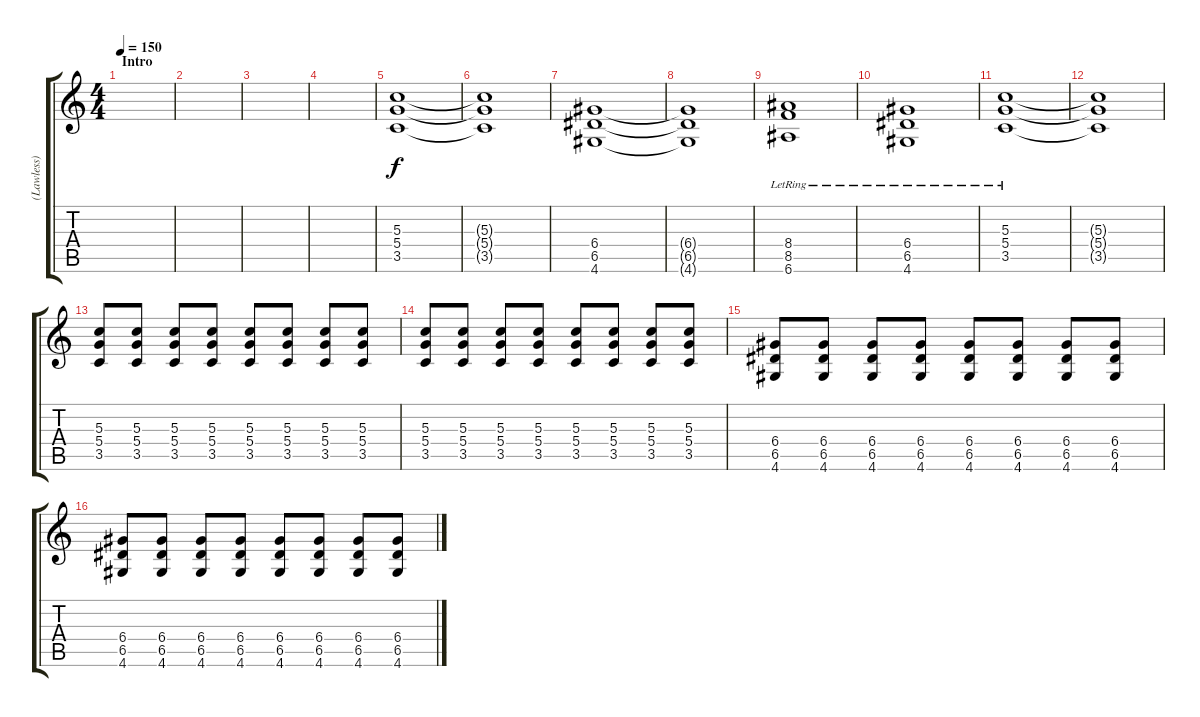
\track ("(Lawless) Rhythm Guitar" "(Lawless) ") {instrument distortionguitar}
\staff {score tabs}
\tuning (E4 B3 G3 D3 A2 E2) {hide}
\ts (4 4)
\section ("" "Intro")
\tempo 150
\clef g2
\ks c
|
|
|
|
(5.3 5.4 3.5).1 |
(5.3{t} 5.4{t} 3.5{t}).1 |
(6.4 6.5 4.6).1 |
(6.4{t} 6.5{t} 4.6{t}).1 |
(8.4{lr} 8.5 6.6{lr}).1 |
(6.4 6.5 4.6{lr}).1 |
(5.3 5.4 3.5{lr}).1 |
(5.3{t} 5.4{t} 3.5{t}).1 |
(5.3 5.4 3.5).8 (5.3 5.4 3.5).8 (5.3 5.4 3.5).8 (5.3 5.4 3.5).8 (5.3 5.4 3.5).8 (5.3 5.4 3.5).8 (5.3 5.4 3.5).8 (5.3 5.4 3.5).8 |
(5.3 5.4 3.5).8 (5.3 5.4 3.5).8 (5.3 5.4 3.5).8 (5.3 5.4 3.5).8 (5.3 5.4 3.5).8 (5.3 5.4 3.5).8 (5.3 5.4 3.5).8 (5.3 5.4 3.5).8 |
(6.4 6.5 4.6).8 (6.4 6.5 4.6).8 (6.4 6.5 4.6).8 (6.4 6.5 4.6).8 (6.4 6.5 4.6).8 (6.4 6.5 4.6).8 (6.4 6.5 4.6).8 (6.4 6.5 4.6).8 |
(6.4 6.5 4.6).8 (6.4 6.5 4.6).8 (6.4 6.5 4.6).8 (6.4 6.5 4.6).8 (6.4 6.5 4.6).8 (6.4 6.5 4.6).8 (6.4 6.5 4.6).8 (6.4 6.5 4.6).8
